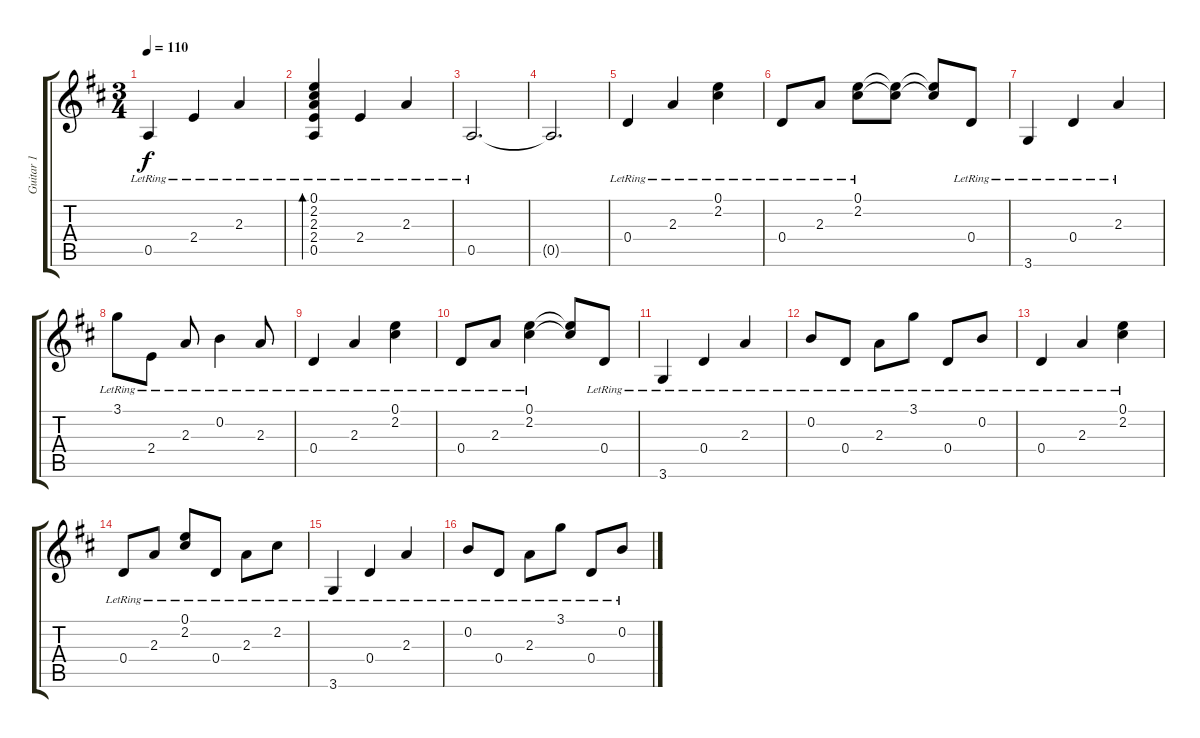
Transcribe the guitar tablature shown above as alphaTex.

\track ("Guitar 1" "Guitar 1") {instrument acousticguitarsteel}
\staff {score tabs}
\tuning (E4 B3 G3 D3 A2 E2) {hide}
\ts (3 4)
\tempo 110
\clef g2
\ks d
0.5{lr}.4{dy f} 2.4{lr}.4 2.3{lr}.4 |
(0.1{lr} 2.2{lr} 2.3{lr} 2.4{lr} 0.5{lr}).4{bd 120} 2.4{lr}.4 2.3{lr}.4 |
0.5{lr}.2{d} |
0.5{t}.2{d} |
0.4{lr}.4 2.3{lr}.4 (0.1{lr} 2.2{lr}).4 |
0.4{lr}.8 2.3{lr}.8 (0.1{lr} 2.2{lr}).8 (0.1{t} 2.2{t}).8 (0.1{t} 2.2{t}).8 0.4{lr}.8 |
3.6{lr}.4 0.4{lr}.4 2.3{lr}.4 |
3.1{lr}.8 2.4{lr}.8 2.3{lr}.8 0.2{lr}.4 2.3{lr}.8 |
0.4{lr}.4 2.3{lr}.4 (0.1{lr} 2.2{lr}).4 |
0.4{lr}.8 2.3{lr}.8 (0.1{lr} 2.2{lr}).4 (0.1{t} 2.2{t}).8 0.4{lr}.8 |
3.6{lr}.4 0.4{lr}.4 2.3{lr}.4 |
0.2{lr}.8 0.4{lr}.8 2.3{lr}.8 3.1{lr}.8 0.4{lr}.8 0.2{lr}.8 |
0.4{lr}.4 2.3{lr}.4 (0.1{lr} 2.2{lr}).4 |
0.4{lr}.8 2.3{lr}.8 (0.1{lr} 2.2{lr}).8 0.4{lr}.8 2.3{lr}.8 2.2{lr}.8 |
3.6{lr}.4 0.4{lr}.4 2.3{lr}.4 |
0.2{lr}.8 0.4{lr}.8 2.3{lr}.8 3.1{lr}.8 0.4{lr}.8 0.2{lr}.8
